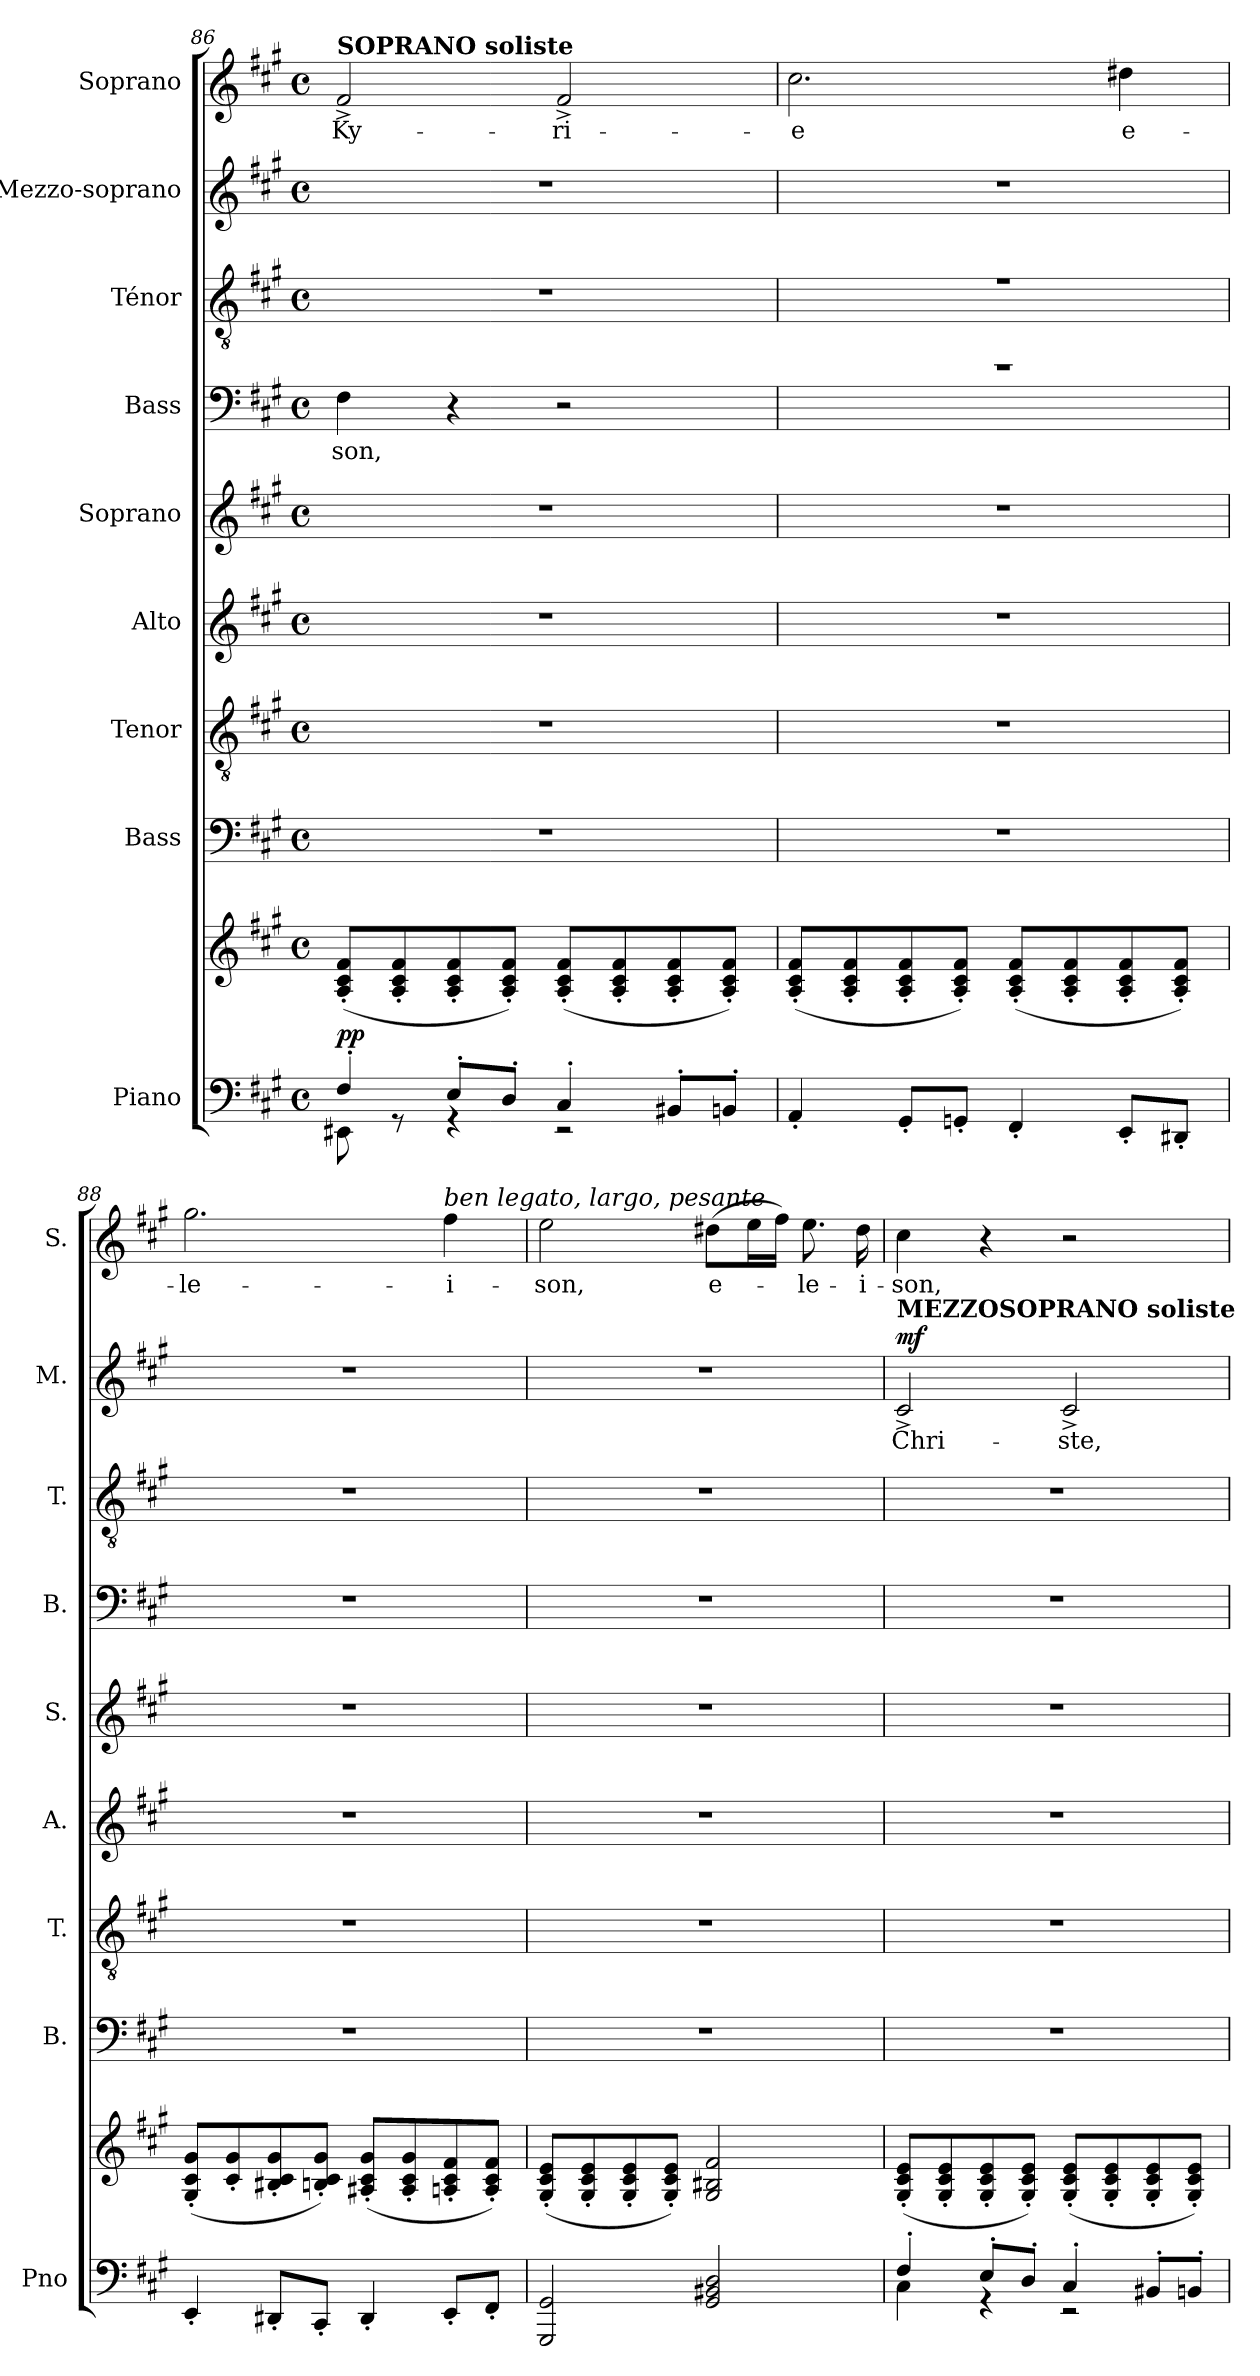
**kern	**kern	**dynam	**kern	**kern	**kern	**kern	**kern	**text	**kern	**kern	**text	**dynam	**kern	**text
*part9	*part9	*part9	*part8	*part7	*part6	*part5	*part4	*part4	*part3	*part2	*part2	*part2	*part1	*part1
*staff10	*staff9	*staff9/10	*staff8	*staff7	*staff6	*staff5	*staff4	*staff4	*staff3	*staff2	*staff2	*staff2	*staff1	*staff1
*I"Piano	*	*	*I"Bass	*I"Tenor	*I"Alto	*I"Soprano	*I"Bass	*	*I"Ténor	*I"Mezzo-soprano	*	*	*I"Soprano	*
*I'Pno	*	*	*I'B.	*I'T.	*I'A.	*I'S.	*I'B.	*	*I'T.	*I'M.	*	*	*I'S.	*
*clefF4	*clefG2	*	*clefF4	*clefGv2	*clefG2	*clefG2	*clefF4	*	*clefGv2	*clefG2	*	*	*clefG2	*
*k[f#c#g#]	*k[f#c#g#]	*	*k[f#c#g#]	*k[f#c#g#]	*k[f#c#g#]	*k[f#c#g#]	*k[f#c#g#]	*	*k[f#c#g#]	*k[f#c#g#]	*	*	*k[f#c#g#]	*
*M4/4	*M4/4	*	*M4/4	*M4/4	*M4/4	*M4/4	*M4/4	*	*M4/4	*M4/4	*	*	*M4/4	*
*met(c)	*met(c)	*	*met(c)	*met(c)	*met(c)	*met(c)	*met(c)	*	*met(c)	*met(c)	*	*	*met(c)	*
=86	=86	=86	=86	=86	=86	=86	=86	=86	=86	=86	=86	=86	=86	=86
*^	*	*	*	*	*	*	*	*	*	*	*	*	*	*
!	!	!	!	!	!	!	!	!	!	!	!	!	!	!LO:TX:a:B:t=SOPRANO soliste	!
!	!	!	!LO:DY:a=2	!	!	!	!	!	!LO:LY:b	!	!	!	!	!	!LO:LY:b
4F#'/	8EE#X\	(>8A/' 8c#/' 8f#/'L	pp	1r	1r	1r	1r	4F#\	-son,	1r	1r	.	.	2f#^/	Ky-
.	8rGG	8A/' 8c#/' 8f#/'	.	.	.	.	.	.	.	.	.	.	.	.	.
8E'/L	4rGG	8A/' 8c#/' 8f#/'	.	.	.	.	.	4r	.	.	.	.	.	.	.
8D'/J	.	8A/' 8c#/' 8f#/'J)	.	.	.	.	.	.	.	.	.	.	.	.	.
!	!	!	!	!	!	!	!	!	!	!	!	!	!	!	!LO:LY:b
4C#'/	2rEE	(>8A/' 8c#/' 8f#/'L	.	.	.	.	.	2r	.	.	.	.	.	2f#^/	-ri-
.	.	8A/' 8c#/' 8f#/'	.	.	.	.	.	.	.	.	.	.	.	.	.
8BB#X'/L	.	8A/' 8c#/' 8f#/'	.	.	.	.	.	.	.	.	.	.	.	.	.
8BBn'/J	.	8A/' 8c#/' 8f#/'J)	.	.	.	.	.	.	.	.	.	.	.	.	.
*v	*v	*	*	*	*	*	*	*	*	*	*	*	*	*	*
!!LO:LB:g=z
=87	=87	=87	=87	=87	=87	=87	=87	=87	=87	=87	=87	=87	=87	=87
*	*	*	*	*	*	*	*^	*	*^	*	*	*	*	*
!	!	!	!	!	!	!	!	!	!	!	!	!	!	!	!	!LO:LY:b
4AA'/	(>8A/' 8c#/' 8f#/'L	.	1r	1r	1r	1r	1r	1Ayy	.	1r	1Ayy	1r	.	.	2.cc#\	-e
.	8A/' 8c#/' 8f#/'	.	.	.	.	.	.	.	.	.	.	.	.	.	.	.
8GG#'/L	8A/' 8c#/' 8f#/'	.	.	.	.	.	.	.	.	.	.	.	.	.	.	.
8GGn'/J	8A/' 8c#/' 8f#/'J)	.	.	.	.	.	.	.	.	.	.	.	.	.	.	.
4FF#'/	(>8A/' 8c#/' 8f#/'L	.	.	.	.	.	.	.	.	.	.	.	.	.	.	.
.	8A/' 8c#/' 8f#/'	.	.	.	.	.	.	.	.	.	.	.	.	.	.	.
!	!	!	!	!	!	!	!	!	!	!	!	!	!	!	!	!LO:LY:b
8EE'/L	8A/' 8c#/' 8f#/'	.	.	.	.	.	.	.	.	.	.	.	.	.	4dd#X\	e-
8DD#X'/J	8A/' 8c#/' 8f#/'J)	.	.	.	.	.	.	.	.	.	.	.	.	.	.	.
*	*	*	*	*	*	*	*v	*v	*	*	*	*	*	*	*	*
*	*	*	*	*	*	*	*	*	*v	*v	*	*	*	*	*
=88	=88	=88	=88	=88	=88	=88	=88	=88	=88	=88	=88	=88	=88	=88
!	!	!	!	!	!	!	!	!	!	!	!	!	!	!LO:LY:b
4EE'/	(>8G#/' 8c#/' 8g#/'L	.	1r	1r	1r	1r	1r	.	1r	1r	.	.	2.gg#\	-le-
.	8c#/' 8g#/'	.	.	.	.	.	.	.	.	.	.	.	.	.
8DD#X'/L	8B#X/' 8c#/' 8g#/'	.	.	.	.	.	.	.	.	.	.	.	.	.
8CC#'/J	8Bn/' 8c#/' 8g#/'J)	.	.	.	.	.	.	.	.	.	.	.	.	.
4DD#'/	(>8A#X/' 8c#/' 8g#/'L	.	.	.	.	.	.	.	.	.	.	.	.	.
.	8A#/' 8c#/' 8g#/'	.	.	.	.	.	.	.	.	.	.	.	.	.
!	!	!	!	!	!	!	!	!	!	!	!	!	!LO:TX:a:i:t=ben legato, largo, pesante	!
!	!	!	!	!	!	!	!	!	!	!	!	!	!	!LO:LY:b
8EE'/L	8An/' 8c#/' 8f#/'	.	.	.	.	.	.	.	.	.	.	.	4ff#\	-i-
8FF#'/J	8A/' 8c#/' 8f#/'J)	.	.	.	.	.	.	.	.	.	.	.	.	.
=89	=89	=89	=89	=89	=89	=89	=89	=89	=89	=89	=89	=89	=89	=89
!	!	!	!	!	!	!	!	!	!	!	!	!	!	!LO:LY:b
2GGG#/ 2GG#/	(>8G#/' 8c#/' 8e/'L	.	1r	1r	1r	1r	1r	.	1r	1r	.	.	2ee\	-son,
.	8G#/' 8c#/' 8e/'	.	.	.	.	.	.	.	.	.	.	.	.	.
.	8G#/' 8c#/' 8e/'	.	.	.	.	.	.	.	.	.	.	.	.	.
.	8G#/' 8c#/' 8e/'J)	.	.	.	.	.	.	.	.	.	.	.	.	.
!	!	!	!	!	!	!	!	!	!	!	!	!	!	!LO:LY:b
2GG#/ 2BB#X/ 2D/	2G#/ 2B#X/ 2f#/	.	.	.	.	.	.	.	.	.	.	.	(8dd#X\L	e-
.	.	.	.	.	.	.	.	.	.	.	.	.	16ee\L	.
.	.	.	.	.	.	.	.	.	.	.	.	.	16ff#\JJ)	.
!	!	!	!	!	!	!	!	!	!	!	!	!	!	!LO:LY:b
.	.	.	.	.	.	.	.	.	.	.	.	.	8.ee\	-le-
!	!	!	!	!	!	!	!	!	!	!	!	!	!	!LO:LY:b
.	.	.	.	.	.	.	.	.	.	.	.	.	16dd#\	-i-
=90	=90	=90	=90	=90	=90	=90	=90	=90	=90	=90	=90	=90	=90	=90
*^	*	*	*	*	*	*	*	*	*	*	*	*	*	*
!	!	!	!	!	!	!	!	!	!	!	!LO:TX:a:B:t=MEZZOSOPRANO  soliste	!	!	!	!
!	!	!	!	!	!	!	!	!	!	!	!	!LO:LY:b	!LO:DY:a	!	!LO:LY:b
4F#'/	4C#\	(>8G#/' 8c#/' 8e/'L	.	1r	1r	1r	1r	1r	.	1r	2c#^/	Chri-	mf	4cc#\	-son,
.	.	8G#/' 8c#/' 8e/'	.	.	.	.	.	.	.	.	.	.	.	.	.
8E'/L	4rGG	8G#/' 8c#/' 8e/'	.	.	.	.	.	.	.	.	.	.	.	4r	.
8D'/J	.	8G#/' 8c#/' 8e/'J)	.	.	.	.	.	.	.	.	.	.	.	.	.
!	!	!	!	!	!	!	!	!	!	!	!	!LO:LY:b	!	!	!
4C#'/	2rEE	(>8G#/' 8c#/' 8e/'L	.	.	.	.	.	.	.	.	2c#^/	-ste,	.	2r	.
.	.	8G#/' 8c#/' 8e/'	.	.	.	.	.	.	.	.	.	.	.	.	.
8BB#X'/L	.	8G#/' 8c#/' 8e/'	.	.	.	.	.	.	.	.	.	.	.	.	.
8BBn'/J	.	8G#/' 8c#/' 8e/'J)	.	.	.	.	.	.	.	.	.	.	.	.	.
*v	*v	*	*	*	*	*	*	*	*	*	*	*	*	*	*
=	=	=	=	=	=	=	=	=	=	=	=	=	=	=
*-	*-	*-	*-	*-	*-	*-	*-	*-	*-	*-	*-	*-	*-	*-
